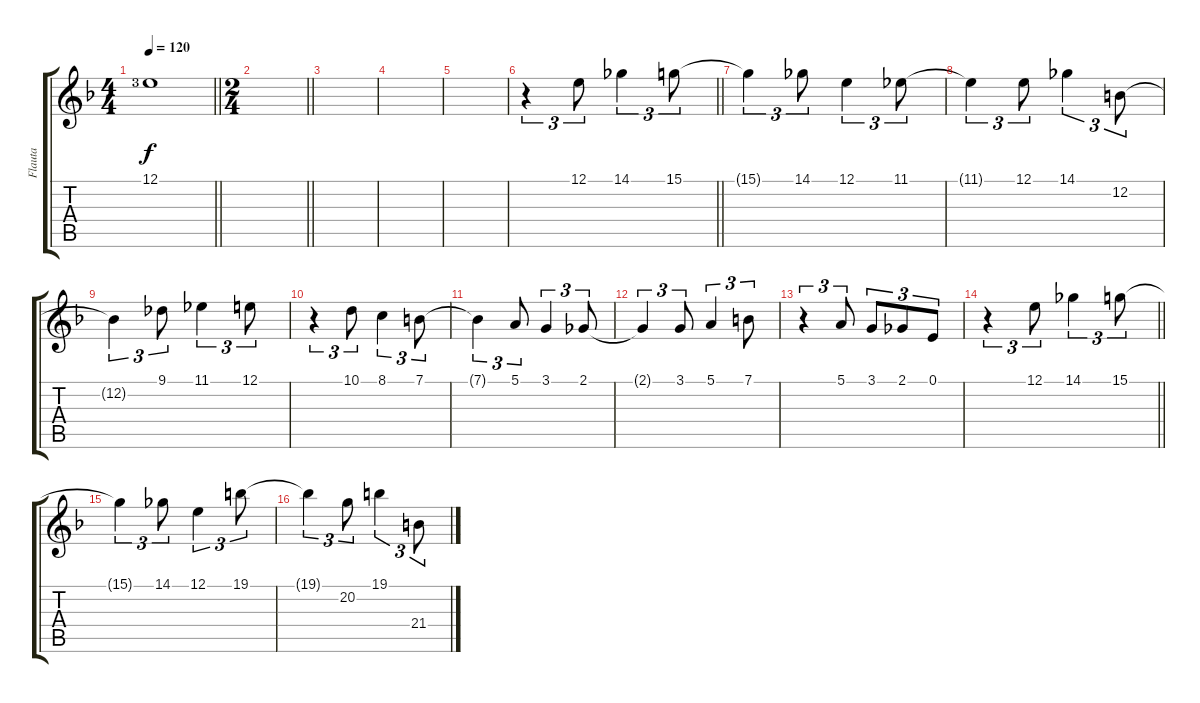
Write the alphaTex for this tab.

\track ("Flauta" "Flauta") {instrument flute}
\staff {score tabs}
\tuning (E4 B3 G3 D3 A2 E2) {hide}
\ts (4 4)
\tempo 120
\clef g2
\barLineRight lightlight
\ks dminor
12.1{lf 4}.1{dy f} |
\ts (2 4)
\barLineRight lightlight
|
|
|
|
\barLineRight lightlight
r.4{tu (3 2) volume 13 balance 12 instrument flute} 12.1.8{tu (3 2)} 14.1.4{tu (3 2)} 15.1.8{tu (3 2)} |
15.1{t}.4{tu (3 2)} 14.1.8{tu (3 2)} 12.1.4{tu (3 2)} 11.1.8{tu (3 2)} |
11.1{t}.4{tu (3 2)} 12.1.8{tu (3 2)} 14.1.4{tu (3 2)} 12.2.8{tu (3 2)} |
12.2{t}.4{tu (3 2)} 9.1.8{tu (3 2)} 11.1.4{tu (3 2)} 12.1.8{tu (3 2)} |
r.4{tu (3 2)} 10.1.8{tu (3 2)} 8.1.4{tu (3 2)} 7.1.8{tu (3 2)} |
7.1{t}.4{tu (3 2)} 5.1.8{tu (3 2)} 3.1.4{tu (3 2)} 2.1.8{tu (3 2)} |
2.1{t}.4{tu (3 2)} 3.1.8{tu (3 2)} 5.1.4{tu (3 2)} 7.1.8{tu (3 2)} |
r.4{tu (3 2)} 5.1.8{tu (3 2)} 3.1.8{tu (3 2)} 2.1.8{tu (3 2)} 0.1.8{tu (3 2)} |
\barLineRight lightlight
r.4{tu (3 2)} 12.1.8{tu (3 2)} 14.1.4{tu (3 2)} 15.1.8{tu (3 2)} |
15.1{t}.4{tu (3 2)} 14.1.8{tu (3 2)} 12.1.4{tu (3 2)} 19.1.8{tu (3 2)} |
19.1{t}.4{tu (3 2)} 20.2.8{tu (3 2)} 19.1.4{tu (3 2)} 21.4.8{tu (3 2)}
